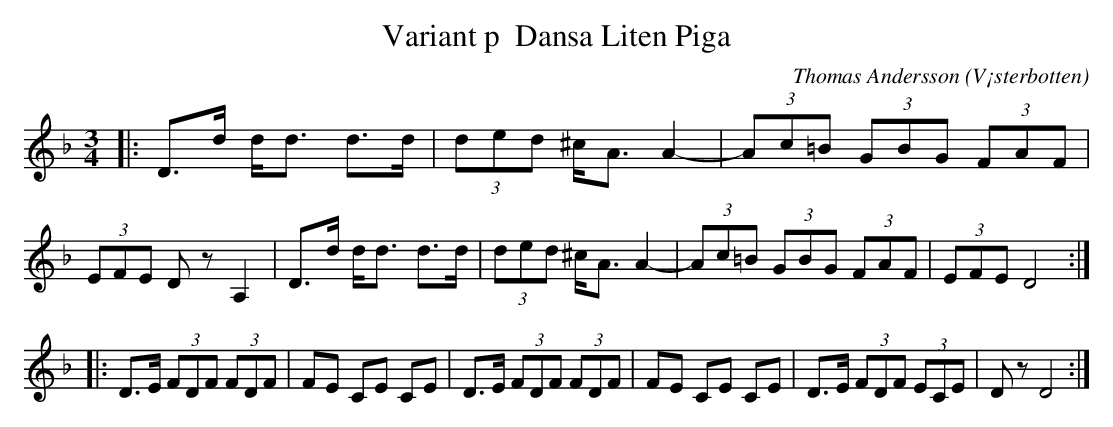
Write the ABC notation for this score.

X:1
T:Variant p  Dansa Liten Piga
O:V¡sterbotten
C:Thomas Andersson
M:3/4
L:1/8
K:Dm
|: D>d d<d d>d | (3ded ^c<A A2- | (3Ac=B (3GBG (3FAF | (3EFE Dz A,2 |D>d d<d d>d | (3ded ^c<A A2- | (3Ac=B (3GBG (3FAF | (3EFE D4 :|
|:D>E (3FDF (3FDF | FE CE CE |D>E (3FDF (3FDF | FE CE CE |D>E (3FDF (3ECE | Dz D4 :|
